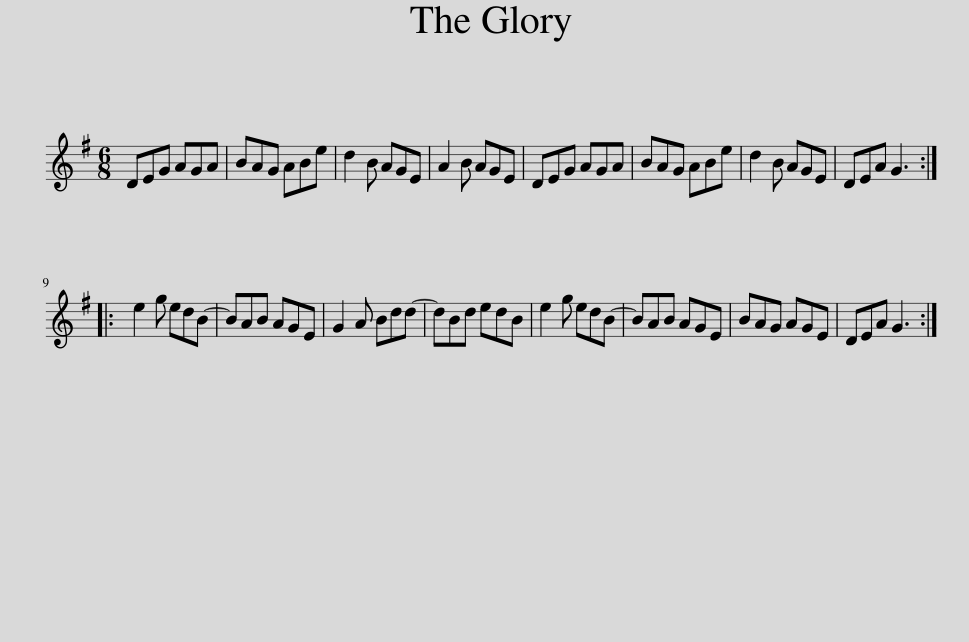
X:1
L:1/8
M:6/8
I:linebreak $
K:G
V:1 treble
V:1
 DEG AGA | BAG ABe | d2 B AGE | A2 B AGE | DEG AGA | %5
 BAG ABe | d2 B AGE | DEA G3 ::$ e2 g edB- | BAB AGE | %10
 G2 A Bdd- | dBd edB | e2 g edB- | BAB AGE | BAG AGE | %15
 DEA G3 :| %16
